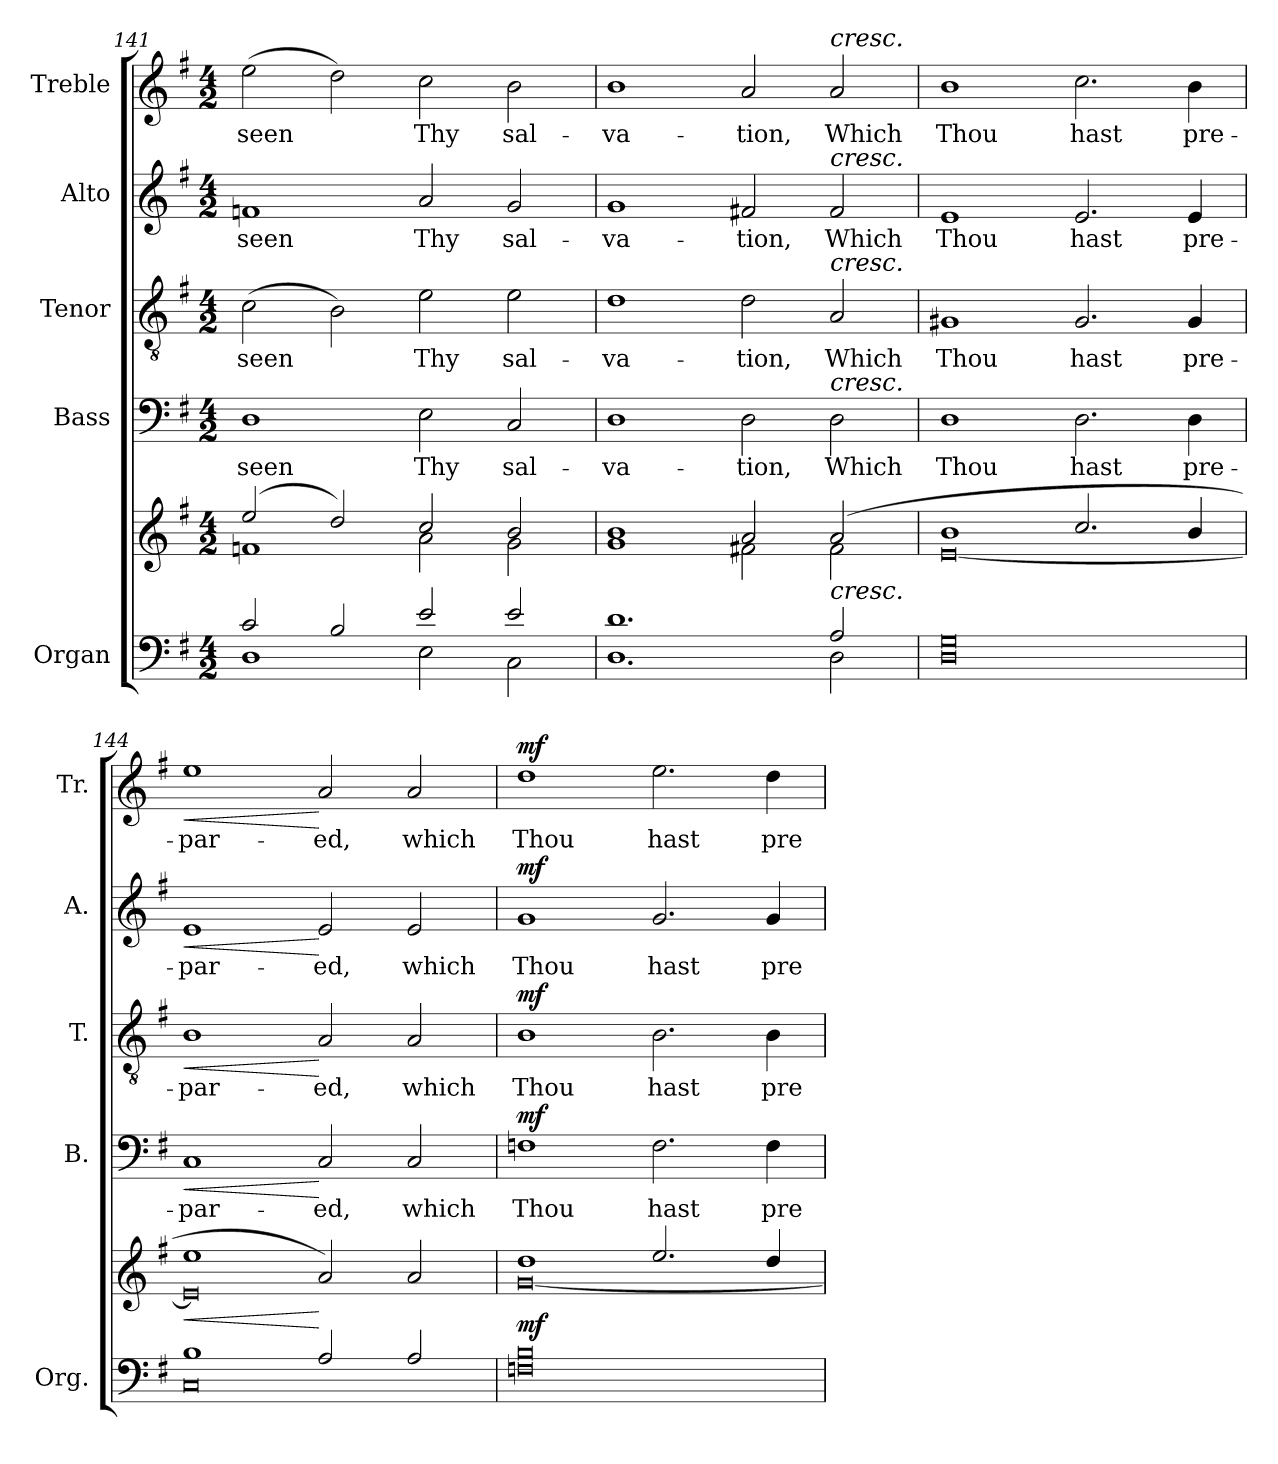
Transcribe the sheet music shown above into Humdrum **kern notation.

**kern	**kern	**dynam	**kern	**text	**dynam	**kern	**text	**dynam	**kern	**text	**dynam	**kern	**text	**dynam
*part5	*part5	*part5	*part4	*part4	*part4	*part3	*part3	*part3	*part2	*part2	*part2	*part1	*part1	*part1
*staff6	*staff5	*staff5/6	*staff4	*staff4	*staff4	*staff3	*staff3	*staff3	*staff2	*staff2	*staff2	*staff1	*staff1	*staff1
*I"Organ	*	*	*I"Bass	*	*	*I"Tenor	*	*	*I"Alto	*	*	*I"Treble	*	*
*I'Org.	*	*	*I'B.	*	*	*I'T.	*	*	*I'A.	*	*	*I'Tr.	*	*
*clefF4	*clefG2	*	*clefF4	*	*	*clefGv2	*	*	*clefG2	*	*	*clefG2	*	*
*	*	*	*	*	*	*ITrd7c12	*	*	*	*	*	*	*	*
*k[f#]	*k[f#]	*	*k[f#]	*	*	*k[f#]	*	*	*k[f#]	*	*	*k[f#]	*	*
*G:	*G:	*	*G:	*	*	*G:	*	*	*G:	*	*	*G:	*	*
*M4/2	*M4/2	*	*M4/2	*	*	*M4/2	*	*	*M4/2	*	*	*M4/2	*	*
=141	=141	=141	=141	=141	=141	=141	=141	=141	=141	=141	=141	=141	=141	=141
*^	*^	*	*	*	*	*	*	*	*	*	*	*	*	*
!	!	!	!	!	!	!LO:LY:b:color=#000000	!	!	!	!	!	!	!	!	!	!
!	!	!	!	!	!	!	!	!	!LO:LY:b:color=#000000	!	!	!	!	!	!	!
!	!	!	!	!	!	!	!	!	!	!	!	!LO:LY:b:color=#000000	!	!	!	!
!	!	!	!	!	!	!	!	!	!	!	!	!	!	!	!LO:LY:b:color=#000000	!
2ci/	1Di	(2eei/	1fni	.	1Di	seen	.	(2Ci\	seen	.	1fni	seen	.	(2eei\	seen	.
2Bi/	.	2ddi/)	.	.	.	.	.	2BBi\)	.	.	.	.	.	2ddi\)	.	.
!	!	!	!	!	!	!LO:LY:b:color=#000000	!	!	!	!	!	!	!	!	!	!
!	!	!	!	!	!	!	!	!	!LO:LY:b:color=#000000	!	!	!	!	!	!	!
!	!	!	!	!	!	!	!	!	!	!	!	!LO:LY:b:color=#000000	!	!	!	!
!	!	!	!	!	!	!	!	!	!	!	!	!	!	!	!LO:LY:b:color=#000000	!
2ei/	2Ei\	2cci/	2ai\	.	2Ei\	Thy	.	2Ei\	Thy	.	2ai/	Thy	.	2cci\	Thy	.
!	!	!	!	!	!	!LO:LY:b:color=#000000	!	!	!	!	!	!	!	!	!	!
!	!	!	!	!	!	!	!	!	!LO:LY:b:color=#000000	!	!	!	!	!	!	!
!	!	!	!	!	!	!	!	!	!	!	!	!LO:LY:b:color=#000000	!	!	!	!
!	!	!	!	!	!	!	!	!	!	!	!	!	!	!	!LO:LY:b:color=#000000	!
2ei/	2Ci\	2bi/	2gi\	.	2Ci/	sal-	.	2Ei\	sal-	.	2gi/	sal-	.	2bi\	sal-	.
=142	=142	=142	=142	=142	=142	=142	=142	=142	=142	=142	=142	=142	=142	=142	=142	=142
!	!	!	!	!	!	!LO:LY:b:color=#000000	!	!	!	!	!	!	!	!	!	!
!	!	!	!	!	!	!	!	!	!LO:LY:b:color=#000000	!	!	!	!	!	!	!
!	!	!	!	!	!	!	!	!	!	!	!	!LO:LY:b:color=#000000	!	!	!	!
!	!	!	!	!	!	!	!	!	!	!	!	!	!	!	!LO:LY:b:color=#000000	!
1.di	1.Di	1bi	1gi	.	1Di	-va-	.	1Di	-va-	.	1gi	-va-	.	1bi	-va-	.
!	!	!	!	!	!	!LO:LY:b:color=#000000	!	!	!	!	!	!	!	!	!	!
!	!	!	!	!	!	!	!	!	!LO:LY:b:color=#000000	!	!	!	!	!	!	!
!	!	!	!	!	!	!	!	!	!	!	!	!LO:LY:b:color=#000000	!	!	!	!
!	!	!	!	!	!	!	!	!	!	!	!	!	!	!	!LO:LY:b:color=#000000	!
.	.	2ai/	2f#Xi\	.	2Di\	-tion,	.	2Di\	-tion,	.	2f#Xi/	-tion,	.	2ai/	-tion,	.
!	!	!	!	!	!	!LO:LY:b:color=#000000	!	!	!	!	!	!	!	!	!	!
!	!	!	!	!	!	!	!	!	!LO:LY:b:color=#000000	!	!	!	!	!	!	!
!	!	!	!	!	!	!	!	!	!	!	!	!LO:LY:b:color=#000000	!	!	!	!
!	!	!	!	!	!	!	!	!	!	!	!	!	!	!LO:TX:a:i:t=cresc.	!	!
!	!	!	!	!	!	!	!	!	!	!	!LO:TX:a:i:t=cresc.	!	!	!	!	!
!	!	!	!	!	!	!	!	!LO:TX:a:i:t=cresc.	!	!	!	!	!	!	!	!
!	!	!	!	!	!LO:TX:a:i:t=cresc.	!	!	!	!	!	!	!	!	!	!	!
!	!	!LO:TX:b:i:t=cresc.	!	!	!	!	!	!	!	!	!	!	!	!	!	!
!	!	!	!	!	!	!	!	!	!	!	!	!	!	!	!LO:LY:b:color=#000000	!
2Ai/	2Di\	(2ai/	2f#i\	.	2Di\	Which	.	2AAi/	Which	.	2f#i/	Which	.	2ai/	Which	.
=143	=143	=143	=143	=143	=143	=143	=143	=143	=143	=143	=143	=143	=143	=143	=143	=143
!	!	!	!	!	!	!LO:LY:b:color=#000000	!	!	!	!	!	!	!	!	!	!
!	!	!	!	!	!	!	!	!	!LO:LY:b:color=#000000	!	!	!	!	!	!	!
!	!	!	!	!	!	!	!	!	!	!	!	!LO:LY:b:color=#000000	!	!	!	!
!	!	!	!	!	!	!	!	!	!	!	!	!	!	!	!LO:LY:b:color=#000000	!
0Gi	0Di	1bi	[0ei	.	1Di	Thou	.	1GG#Xi	Thou	.	1ei	Thou	.	1bi	Thou	.
!	!	!	!	!	!	!LO:LY:b:color=#000000	!	!	!	!	!	!	!	!	!	!
!	!	!	!	!	!	!	!	!	!LO:LY:b:color=#000000	!	!	!	!	!	!	!
!	!	!	!	!	!	!	!	!	!	!	!	!LO:LY:b:color=#000000	!	!	!	!
!	!	!	!	!	!	!	!	!	!	!	!	!	!	!	!LO:LY:b:color=#000000	!
.	.	2.cci/	.	.	2.Di\	hast	.	2.GG#i/	hast	.	2.ei/	hast	.	2.cci\	hast	.
!	!	!	!	!	!	!LO:LY:b:color=#000000	!	!	!	!	!	!	!	!	!	!
!	!	!	!	!	!	!	!	!	!LO:LY:b:color=#000000	!	!	!	!	!	!	!
!	!	!	!	!	!	!	!	!	!	!	!	!LO:LY:b:color=#000000	!	!	!	!
!	!	!	!	!	!	!	!	!	!	!	!	!	!	!	!LO:LY:b:color=#000000	!
.	.	4bi/	.	.	4Di\	pre-	.	4GG#i/	pre-	.	4ei/	pre-	.	4bi\	pre-	.
!!LO:LB:g=z
=144	=144	=144	=144	=144	=144	=144	=144	=144	=144	=144	=144	=144	=144	=144	=144	=144
!	!	!	!	!LO:HP:b	!	!	!	!	!	!	!	!	!	!	!	!
!	!	!	!	!	!	!LO:LY:b:color=#000000	!LO:HP:b	!	!	!	!	!	!	!	!	!
!	!	!	!	!	!	!	!	!	!LO:LY:b:color=#000000	!LO:HP:b	!	!	!	!	!	!
!	!	!	!	!	!	!	!	!	!	!	!	!LO:LY:b:color=#000000	!LO:HP:b	!	!	!
!	!	!	!	!	!	!	!	!	!	!	!	!	!	!	!LO:LY:b:color=#000000	!LO:HP:b
1Bi	0Ci	1eei	0ei]	<	1Ci	-par-	<	1BBi	-par-	<	1ei	-par-	<	1eei	-par-	<
!	!	!	!	!	!	!LO:LY:b:color=#000000	!	!	!	!	!	!	!	!	!	!
!	!	!	!	!	!	!	!	!	!LO:LY:b:color=#000000	!	!	!	!	!	!	!
!	!	!	!	!	!	!	!	!	!	!	!	!LO:LY:b:color=#000000	!	!	!	!
!	!	!	!	!	!	!	!	!	!	!	!	!	!	!	!LO:LY:b:color=#000000	!
2Ai/	.	2ai/)	.	[	2Ci/	-ed,	[	2AAi/	-ed,	[	2ei/	-ed,	[	2ai/	-ed,	[
!	!	!	!	!	!	!LO:LY:b:color=#000000	!	!	!	!	!	!	!	!	!	!
!	!	!	!	!	!	!	!	!	!LO:LY:b:color=#000000	!	!	!	!	!	!	!
!	!	!	!	!	!	!	!	!	!	!	!	!LO:LY:b:color=#000000	!	!	!	!
!	!	!	!	!	!	!	!	!	!	!	!	!	!	!	!LO:LY:b:color=#000000	!
2Ai/	.	2ai/	.	.	2Ci/	which	.	2AAi/	which	.	2ei/	which	.	2ai/	which	.
=145	=145	=145	=145	=145	=145	=145	=145	=145	=145	=145	=145	=145	=145	=145	=145	=145
!	!	!	!	!	!	!LO:LY:b:color=#000000	!	!	!	!	!	!	!	!	!	!
!	!	!	!	!	!	!	!	!	!LO:LY:b:color=#000000	!	!	!	!	!	!	!
!	!	!	!	!	!	!	!	!	!	!	!	!LO:LY:b:color=#000000	!	!	!	!
!	!	!	!	!	!	!	!	!	!	!	!	!	!	!	!LO:LY:b:color=#000000	!
0Bi	0Fni	1ddi	[0gi	mf	1Fni	Thou	mf	1BBi	Thou	mf	1gi	Thou	mf	1ddi	Thou	mf
!	!	!	!	!	!	!LO:LY:b:color=#000000	!	!	!	!	!	!	!	!	!	!
!	!	!	!	!	!	!	!	!	!LO:LY:b:color=#000000	!	!	!	!	!	!	!
!	!	!	!	!	!	!	!	!	!	!	!	!LO:LY:b:color=#000000	!	!	!	!
!	!	!	!	!	!	!	!	!	!	!	!	!	!	!	!LO:LY:b:color=#000000	!
.	.	2.eei/	.	.	2.Fi\	hast	.	2.BBi\	hast	.	2.gi/	hast	.	2.eei\	hast	.
!	!	!	!	!	!	!LO:LY:b:color=#000000	!	!	!	!	!	!	!	!	!	!
!	!	!	!	!	!	!	!	!	!LO:LY:b:color=#000000	!	!	!	!	!	!	!
!	!	!	!	!	!	!	!	!	!	!	!	!LO:LY:b:color=#000000	!	!	!	!
!	!	!	!	!	!	!	!	!	!	!	!	!	!	!	!LO:LY:b:color=#000000	!
.	.	4ddi/	.	.	4Fi\	pre-	.	4BBi\	pre-	.	4gi/	pre-	.	4ddi\	pre-	.
*v	*v	*	*	*	*	*	*	*	*	*	*	*	*	*	*	*
*	*v	*v	*	*	*	*	*	*	*	*	*	*	*	*	*
=	=	=	=	=	=	=	=	=	=	=	=	=	=	=
*-	*-	*-	*-	*-	*-	*-	*-	*-	*-	*-	*-	*-	*-	*-
